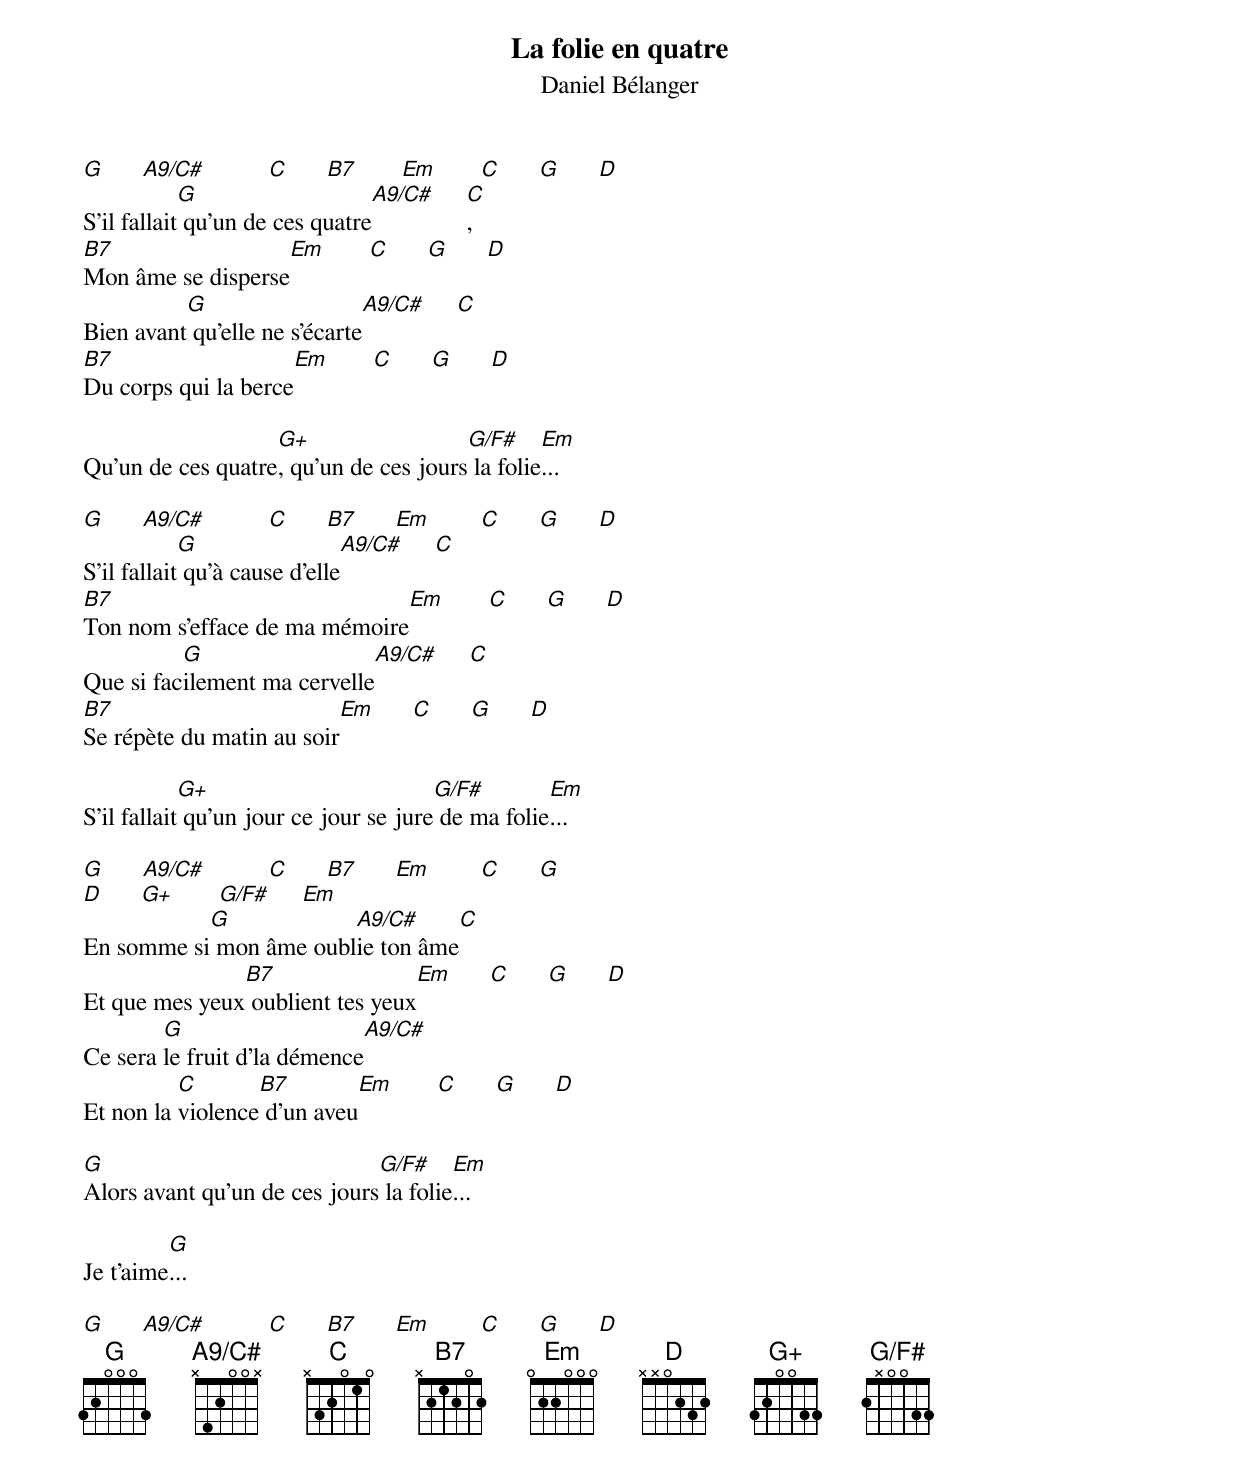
{t:La folie en quatre}
{subtitle:Daniel Bélanger}
{define: A9/C# base-fret 1 frets x 4 2 0 0 x}
{define: G+ base-fret 1 frets 3 2 0 0 3 3}
{define: G/F# base-fret 1 frets 2 X 0 0 3 3}
[G]      [A9/C#]          [C]      [B7]       [Em]       [C]      [G]      [D]
S'il fallait[G] qu'un de ces quatre[A9/C#]     [C],
[B7]Mon âme se disperse[Em]       [C]      [G]      [D]
Bien avant[G] qu'elle ne s'écarte[A9/C#]     [C]
[B7]Du corps qui la berce[Em]       [C]      [G]      [D]

Qu'un de ces quatre[G+], qu'un de ces jours[G/F#] la folie[Em]...

[G]      [A9/C#]          [C]      [B7]      [Em]        [C]      [G]      [D]
S'il fallait[G] qu'à cause d'elle[A9/C#]     [C]
[B7]Ton nom s'efface de ma mémoire[Em]       [C]      [G]      [D]
Que si fac[G]ilement ma cervelle[A9/C#]     [C]
[B7]Se répète du matin au soir[Em]      [C]      [G]      [D]

S'il fallait[G+] qu'un jour ce jour se jure[G/F#] de ma folie[Em]...

[G]      [A9/C#]          [C]      [B7]      [Em]        [C]      [G]
[D]      [G+]       [G/F#]     [Em]
En somme si[G] mon âme oubl[A9/C#]ie ton âme[C]
Et que mes yeux[B7] oublient tes yeux[Em]      [C]      [G]      [D]
Ce sera [G]le fruit d'la démence[A9/C#]
Et non la [C]violence[B7] d'un aveu[Em]       [C]      [G]      [D]

[G]Alors avant qu'un de ces jours[G/F#] la folie[Em]...

Je t'aime[G]...

[G]      [A9/C#]          [C]      [B7]      [Em]        [C]      [G]      [D]
